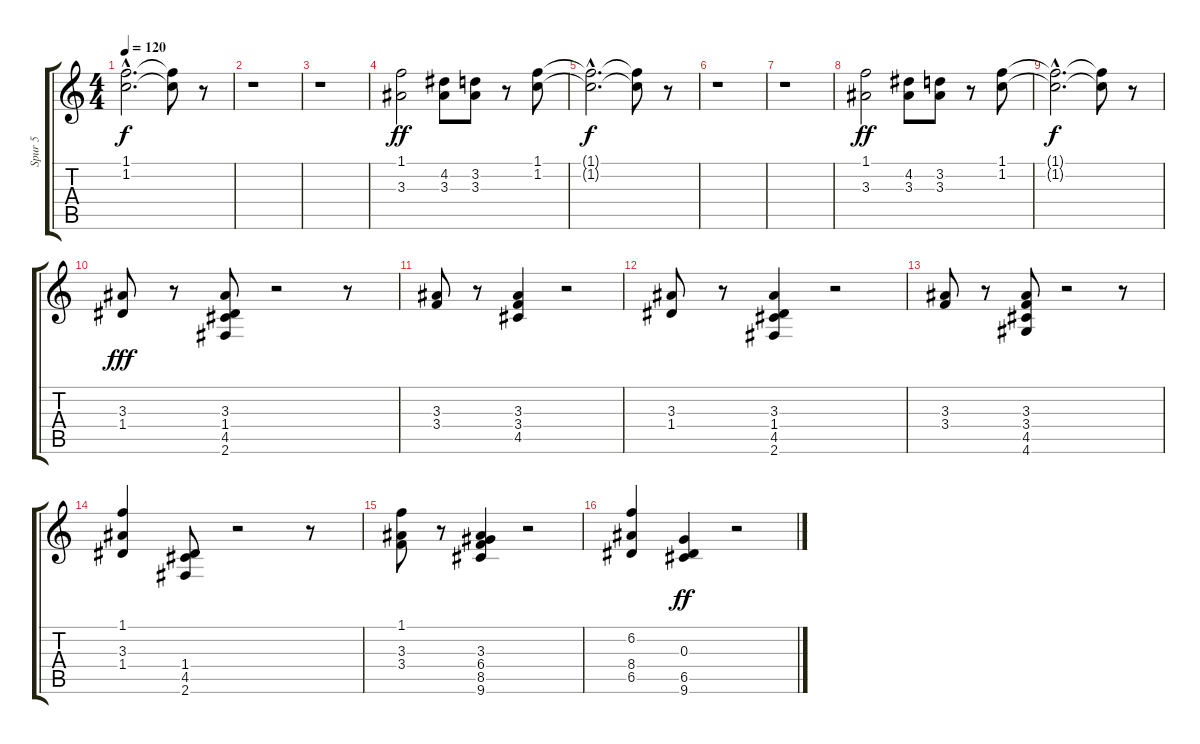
\track ("Spur 5" "Spur 5") {instrument distortionguitar}
\staff {score tabs}
\tuning (E4 B3 G3 D3 A2 E2) {hide}
\ts (4 4)
\tempo 120
\clef g2
\ks c
(1.1{hac t} 1.2{hac t}).2{d dy f} (1.1{t} 1.2{t}).8 r.8 |
r.1 |
r.1 |
(1.1 3.3).2{dy ff} (4.2 3.3).8 (3.2 3.3).8 r.8 (1.1 1.2).8 |
(1.1{hac t} 1.2{hac t}).2{d dy f} (1.1{t} 1.2{t}).8 r.8 |
r.1 |
r.1 |
(1.1 3.3).2{dy ff} (4.2 3.3).8 (3.2 3.3).8 r.8 (1.1 1.2).8 |
(1.1{hac t} 1.2{hac t}).2{d dy f} (1.1{t} 1.2{t}).8 r.8 |
(3.3 1.4).8{dy fff} r.8 (3.3 1.4 4.5 2.6).8 r.2 r.8 |
(3.3 3.4).8 r.8 (3.3 3.4 4.5).4 r.2 |
(3.3 1.4).8 r.8 (3.3 1.4 4.5 2.6).4 r.2 |
(3.3 3.4).8 r.8 (3.3 3.4 4.5 4.6).8 r.2 r.8 |
(1.1 3.3 1.4).4 (1.4 4.5 2.6).8 r.2 r.8 |
(1.1 3.3 3.4).8 r.8 (3.3 6.4 8.5 9.6).4 r.2 |
(6.2 8.4 6.5).4 (0.3 6.5 9.6).4{dy ff} r.2
